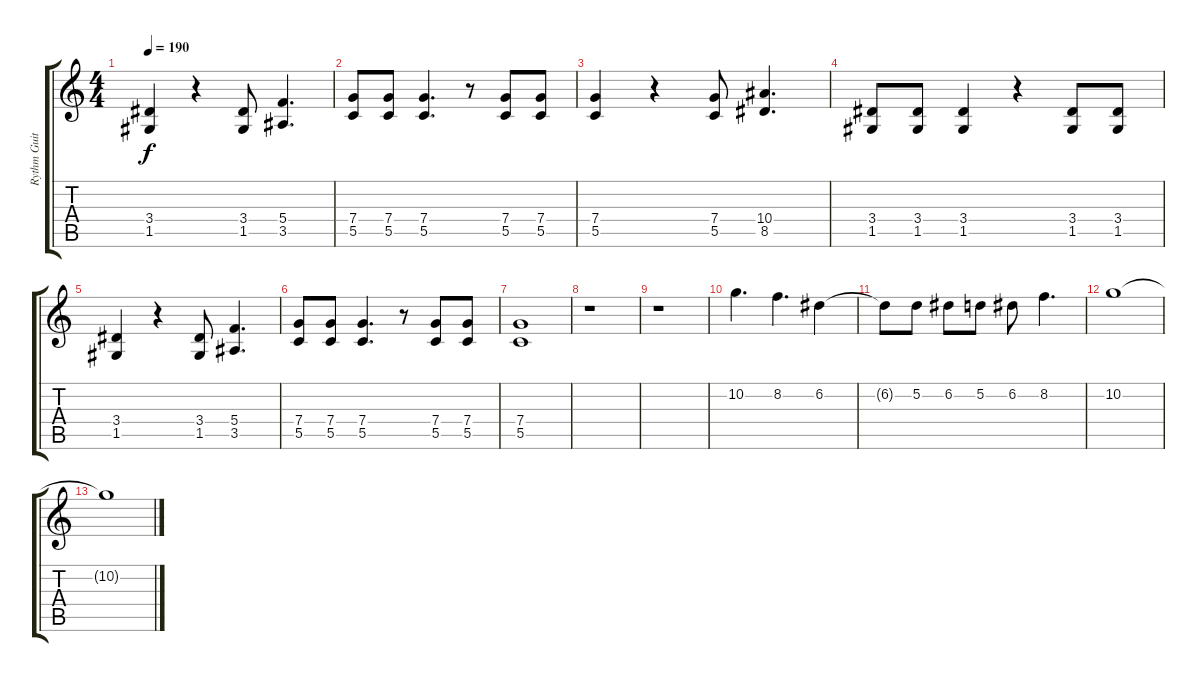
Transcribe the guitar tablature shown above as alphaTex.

\track ("Rythm Guitar" "Rythm Guit") {instrument distortionguitar}
\staff {score tabs}
\tuning (D4 A3 F3 C3 G2 C2) {hide}
\ts (4 4)
\tempo 190
\clef g2
\ks c
(3.4 1.5).4{dy f} r.4 (3.4 1.5).8 (5.4 3.5).4{d} |
(7.4 5.5).8 (7.4 5.5).8 (7.4 5.5).4{d} r.8 (7.4 5.5).8 (7.4 5.5).8 |
(7.4 5.5).4 r.4 (7.4 5.5).8 (10.4 8.5).4{d} |
(3.4 1.5).8 (3.4 1.5).8 (3.4 1.5).4 r.4 (3.4 1.5).8 (3.4 1.5).8 |
(3.4 1.5).4 r.4 (3.4 1.5).8 (5.4 3.5).4{d} |
(7.4 5.5).8 (7.4 5.5).8 (7.4 5.5).4{d} r.8 (7.4 5.5).8 (7.4 5.5).8 |
(7.4 5.5).1 |
r.1 |
r.1 |
10.2.4{d} 8.2.4{d} 6.2.4 |
6.2{t}.8 5.2.8 6.2.8 5.2.8 6.2.8 8.2.4{d} |
10.2.1 |
10.2{t}.1
